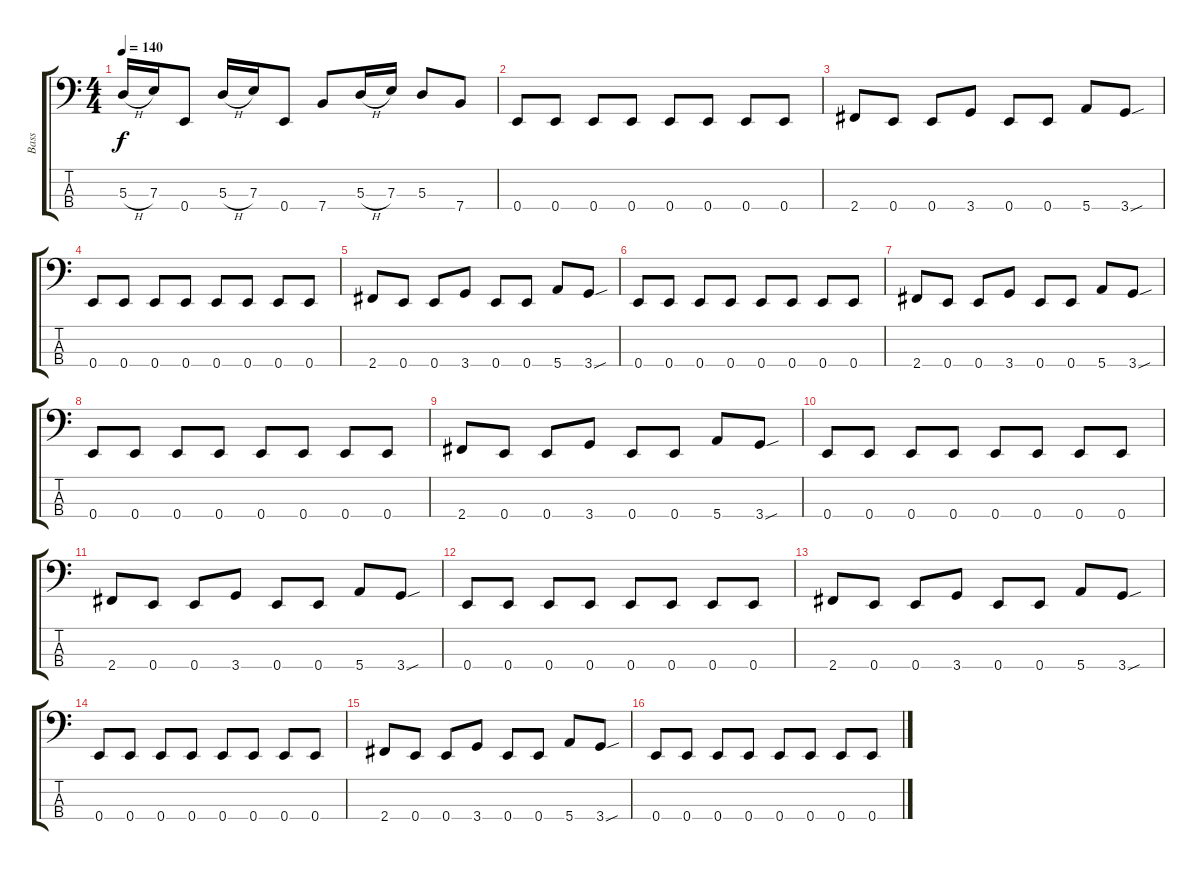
\track ("Bass" "Bass") {instrument electricbasspick}
\staff {score tabs}
\tuning (G2 D2 A1 E1) {hide}
\ts (4 4)
\tempo 140
\clef f4
\ks c
5.3{h}.16{dy f} 7.3.16 0.4.8 5.3{h}.16 7.3.16 0.4.8 7.4.8 5.3{h}.16 7.3.16 5.3.8 7.4.8 |
0.4.8 0.4.8 0.4.8 0.4.8 0.4.8 0.4.8 0.4.8 0.4.8 |
2.4.8 0.4.8 0.4.8 3.4.8 0.4.8 0.4.8 5.4.8 3.4{sou}.8 |
0.4.8 0.4.8 0.4.8 0.4.8 0.4.8 0.4.8 0.4.8 0.4.8 |
2.4.8 0.4.8 0.4.8 3.4.8 0.4.8 0.4.8 5.4.8 3.4{sou}.8 |
0.4.8 0.4.8 0.4.8 0.4.8 0.4.8 0.4.8 0.4.8 0.4.8 |
2.4.8 0.4.8 0.4.8 3.4.8 0.4.8 0.4.8 5.4.8 3.4{sou}.8 |
0.4.8 0.4.8 0.4.8 0.4.8 0.4.8 0.4.8 0.4.8 0.4.8 |
2.4.8 0.4.8 0.4.8 3.4.8 0.4.8 0.4.8 5.4.8 3.4{sou}.8 |
0.4.8 0.4.8 0.4.8 0.4.8 0.4.8 0.4.8 0.4.8 0.4.8 |
2.4.8 0.4.8 0.4.8 3.4.8 0.4.8 0.4.8 5.4.8 3.4{sou}.8 |
0.4.8 0.4.8 0.4.8 0.4.8 0.4.8 0.4.8 0.4.8 0.4.8 |
2.4.8 0.4.8 0.4.8 3.4.8 0.4.8 0.4.8 5.4.8 3.4{sou}.8 |
0.4.8 0.4.8 0.4.8 0.4.8 0.4.8 0.4.8 0.4.8 0.4.8 |
2.4.8 0.4.8 0.4.8 3.4.8 0.4.8 0.4.8 5.4.8 3.4{sou}.8 |
0.4.8 0.4.8 0.4.8 0.4.8 0.4.8 0.4.8 0.4.8 0.4.8
